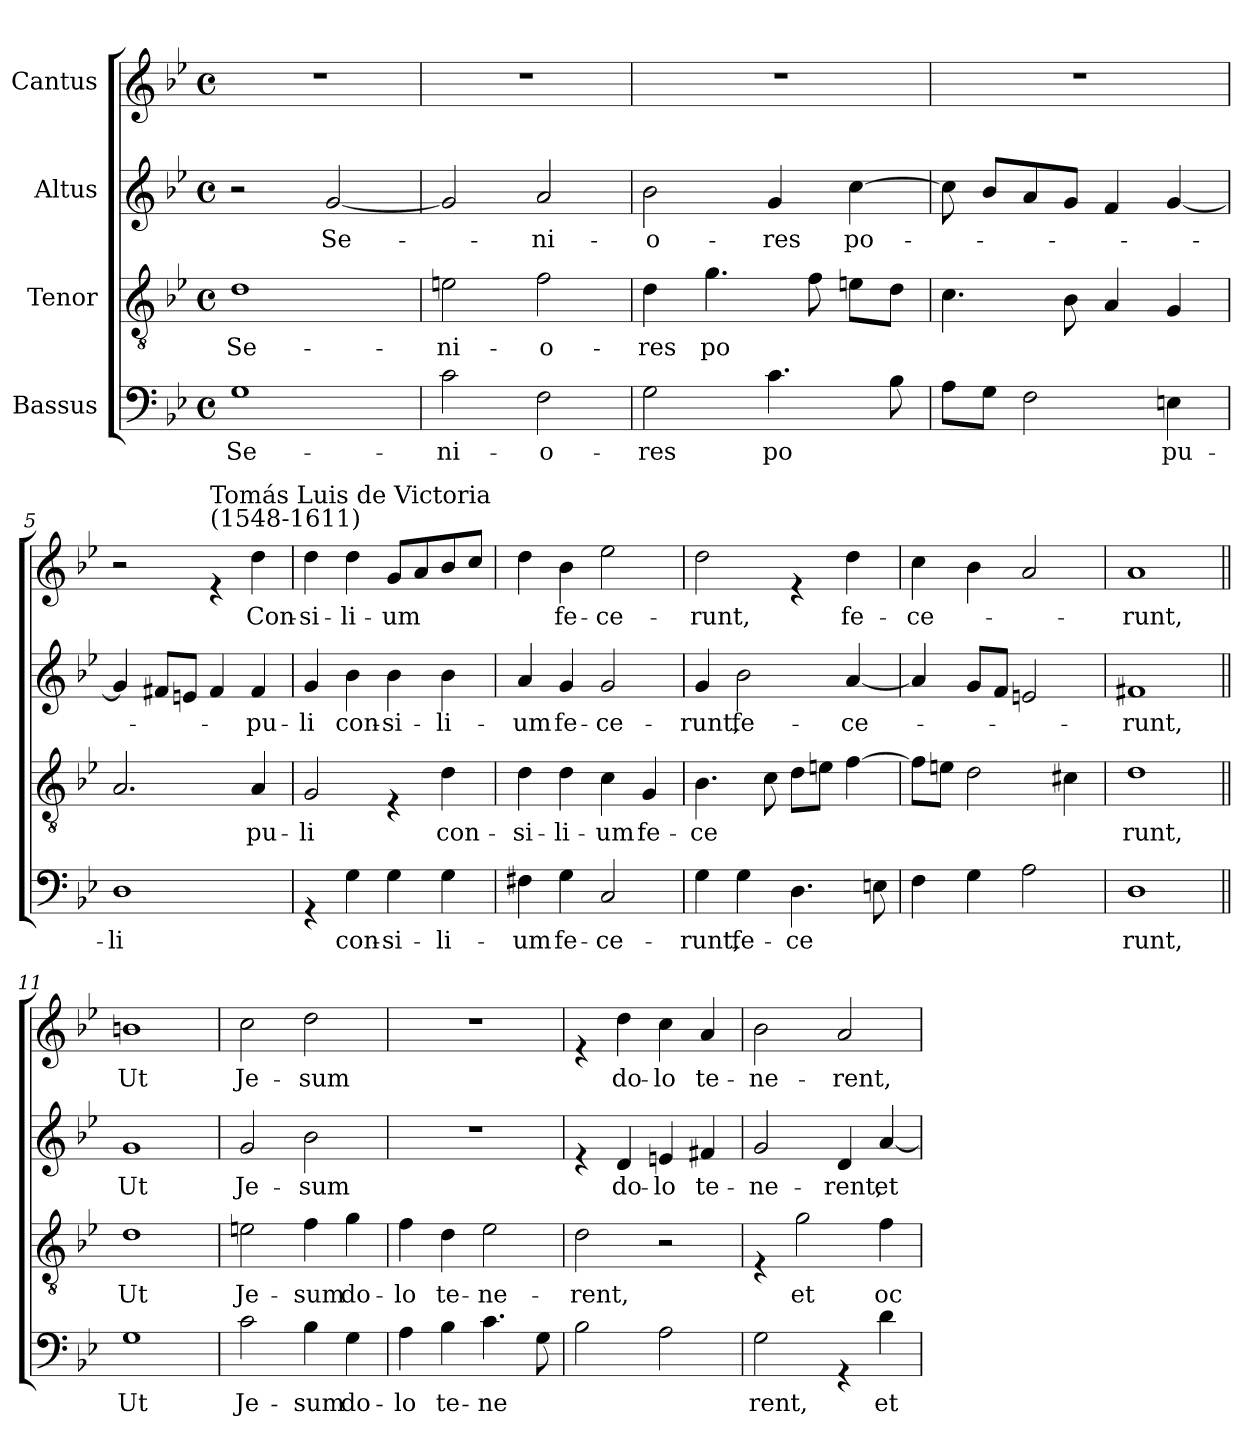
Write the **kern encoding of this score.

**kern	**text	**kern	**text	**kern	**text	**kern	**text
*part4	*part4	*part3	*part3	*part2	*part2	*part1	*part1
*staff4	*staff4	*staff3	*staff3	*staff2	*staff2	*staff1	*staff1
*I"Bassus	*	*I"Tenor	*	*I"Altus	*	*I"Cantus	*
*clefF4	*	*clefGv2	*	*clefG2	*	*clefG2	*
*k[b-e-]	*	*k[b-e-]	*	*k[b-e-]	*	*k[b-e-]	*
*B-:	*	*B-:	*	*B-:	*	*B-:	*
*M4/4	*	*M4/4	*	*M4/4	*	*M4/4	*
*met(c)	*	*met(c)	*	*met(c)	*	*met(c)	*
=1	=1	=1	=1	=1	=1	=1	=1
!	!LO:LY:b	!	!LO:LY:b	!	!	!	!
1G	Se-	1d	Se-	2r	.	1r	.
!	!	!	!	!	!LO:LY:b	!	!
.	.	.	.	[<2g/	Se-	.	.
=2	=2	=2	=2	=2	=2	=2	=2
!	!LO:LY:b	!	!LO:LY:b	!	!	!	!
2c\	-ni-	2en\	-ni-	2g/]	.	1r	.
!	!LO:LY:b	!	!LO:LY:b	!	!LO:LY:b	!	!
2F\	-o-	2f\	-o-	2a/	-ni-	.	.
=3	=3	=3	=3	=3	=3	=3	=3
!	!LO:LY:b	!	!LO:LY:b	!	!LO:LY:b	!	!
2G\	-res	4d\	-res	2b-\	-o-	1r	.
!	!	!	!LO:LY:b	!	!	!	!
.	.	4.g\	po	.	.	.	.
!	!LO:LY:b	!	!	!	!LO:LY:b	!	!
4.c\	po	.	.	4g/	-res	.	.
.	.	8f\	.	.	.	.	.
!	!	!	!	!	!LO:LY:b	!	!
.	.	8en\L	.	[>4cc\	po-	.	.
8B-\	.	8d\J	.	.	.	.	.
=4	=4	=4	=4	=4	=4	=4	=4
8A\L	.	4.c\	.	8cc\]	.	1r	.
8G\J	.	.	.	8b-/L	.	.	.
2F\	.	.	.	8a/	.	.	.
.	.	8B-\	.	8g/J	.	.	.
.	.	4A/	.	4f/	.	.	.
!	!LO:LY:b	!	!	!	!	!	!
4En\	pu-	4G/	.	[<4g/	.	.	.
=5	=5	=5	=5	=5	=5	=5	=5
!	!LO:LY:b	!	!	!	!	!	!
1D	-li	2.A/	.	4g/]	.	2r	.
.	.	.	.	8f#X/L	.	.	.
.	.	.	.	8en/J	.	.	.
!	!	!	!	!	!	!LO:TX:a:t=Tomás Luis de Victoria\n(1548-1611)	!
.	.	.	.	4f#/	.	4re	.
!	!	!	!LO:LY:b	!	!LO:LY:b	!	!LO:LY:b
.	.	4A/	pu-	4f#/	-pu-	4dd\	Con-
=6	=6	=6	=6	=6	=6	=6	=6
!	!	!	!LO:LY:b	!	!LO:LY:b	!	!LO:LY:b
4rGG	.	2G/	-li	4g/	-li	4dd\	-si-
!	!LO:LY:b	!	!	!	!LO:LY:b	!	!LO:LY:b
4G\	con-	.	.	4b-\	con-	4dd\	-li-
!	!LO:LY:b	!	!	!	!LO:LY:b	!	!LO:LY:b
4G\	-si-	4rE	.	4b-\	-si-	8g/L	-um
.	.	.	.	.	.	8a/	.
!	!LO:LY:b	!	!LO:LY:b	!	!LO:LY:b	!	!
4G\	-li-	4d\	con-	4b-\	-li-	8b-/	.
.	.	.	.	.	.	8cc/J	.
!!LO:LB:g=z
=7	=7	=7	=7	=7	=7	=7	=7
!	!LO:LY:b	!	!LO:LY:b	!	!LO:LY:b	!	!
4F#X\	-um	4d\	-si-	4a/	-um	4dd\	.
!	!LO:LY:b	!	!LO:LY:b	!	!LO:LY:b	!	!LO:LY:b
4G\	fe-	4d\	-li-	4g/	fe-	4b-\	fe-
!	!LO:LY:b	!	!LO:LY:b	!	!LO:LY:b	!	!LO:LY:b
2C/	-ce-	4c\	-um	2g/	-ce-	2ee-\	-ce-
!	!	!	!LO:LY:b	!	!	!	!
.	.	4G/	fe-	.	.	.	.
=8	=8	=8	=8	=8	=8	=8	=8
!	!LO:LY:b	!	!LO:LY:b	!	!LO:LY:b	!	!LO:LY:b
4G\	-runt,	4.B-\	-ce	4g/	-runt,	2dd\	-runt,
!	!LO:LY:b	!	!	!	!LO:LY:b	!	!
4G\	fe-	.	.	2b-\	fe-	.	.
.	.	8c\	.	.	.	.	.
!	!LO:LY:b	!	!	!	!	!	!
4.D\	-ce	8d\L	.	.	.	4re	.
.	.	8en\J	.	.	.	.	.
!	!	!	!	!	!LO:LY:b	!	!LO:LY:b
.	.	[>4f\	.	[<4a/	-ce-	4dd\	fe-
8En\	.	.	.	.	.	.	.
=9	=9	=9	=9	=9	=9	=9	=9
!	!	!	!	!	!	!	!LO:LY:b
4F\	.	8f\L]	.	4a/]	.	4cc\	-ce-
.	.	8en\J	.	.	.	.	.
4G\	.	2d\	.	8g/L	.	4b-\	.
.	.	.	.	8f/J	.	.	.
2A\	.	.	.	2en/	.	2a/	.
.	.	4c#X\	.	.	.	.	.
=10	=10	=10	=10	=10	=10	=10	=10
!	!LO:LY:b	!	!LO:LY:b	!	!LO:LY:b	!	!LO:LY:b
1D	runt,	1d	runt,	1f#X	-runt,	1a	-runt,
=11||	=11||	=11||	=11||	=11||	=11||	=11||	=11||
!	!LO:LY:b	!	!LO:LY:b	!	!LO:LY:b	!	!LO:LY:b
1G	Ut	1d	Ut	1g	Ut	1bn	Ut
=12	=12	=12	=12	=12	=12	=12	=12
!	!LO:LY:b	!	!LO:LY:b	!	!LO:LY:b	!	!LO:LY:b
2c\	Je-	2en\	Je-	2g/	Je-	2cc\	Je-
!	!LO:LY:b	!	!LO:LY:b	!	!LO:LY:b	!	!LO:LY:b
4B-\	-sum	4f\	-sum	2b-\	-sum	2dd\	-sum
!	!LO:LY:b	!	!LO:LY:b	!	!	!	!
4G\	do-	4g\	do-	.	.	.	.
!!LO:LB:g=z
=13	=13	=13	=13	=13	=13	=13	=13
!	!LO:LY:b	!	!LO:LY:b	!	!	!	!
4A\	-lo	4f\	-lo	1r	.	1r	.
!	!LO:LY:b	!	!LO:LY:b	!	!	!	!
4B-\	te-	4d\	te-	.	.	.	.
!	!LO:LY:b	!	!LO:LY:b	!	!	!	!
4.c\	-ne	2e-\	-ne-	.	.	.	.
8G\	.	.	.	.	.	.	.
=14	=14	=14	=14	=14	=14	=14	=14
!	!	!	!LO:LY:b	!	!	!	!
2B-\	.	2d\	-rent,	4re	.	4re	.
!	!	!	!	!	!LO:LY:b	!	!LO:LY:b
.	.	.	.	4d/	do-	4dd\	do-
!	!	!	!	!	!LO:LY:b	!	!LO:LY:b
2A\	.	2r	.	4en/	-lo	4cc\	-lo
!	!	!	!	!	!LO:LY:b	!	!LO:LY:b
.	.	.	.	4f#X/	te-	4a/	te-
=15	=15	=15	=15	=15	=15	=15	=15
!	!LO:LY:b	!	!	!	!LO:LY:b	!	!LO:LY:b
2G\	rent,	4rE	.	2g/	-ne-	2b-\	-ne-
!	!	!	!LO:LY:b	!	!	!	!
.	.	2g\	et	.	.	.	.
!	!	!	!	!	!LO:LY:b	!	!LO:LY:b
4rGG	.	.	.	4d/	-rent,	2a/	-rent,
!	!LO:LY:b	!	!LO:LY:b	!	!LO:LY:b	!	!
4d\	et	4f\	oc-	[<4a/	et	.	.
=	=	=	=	=	=	=	=
*-	*-	*-	*-	*-	*-	*-	*-
